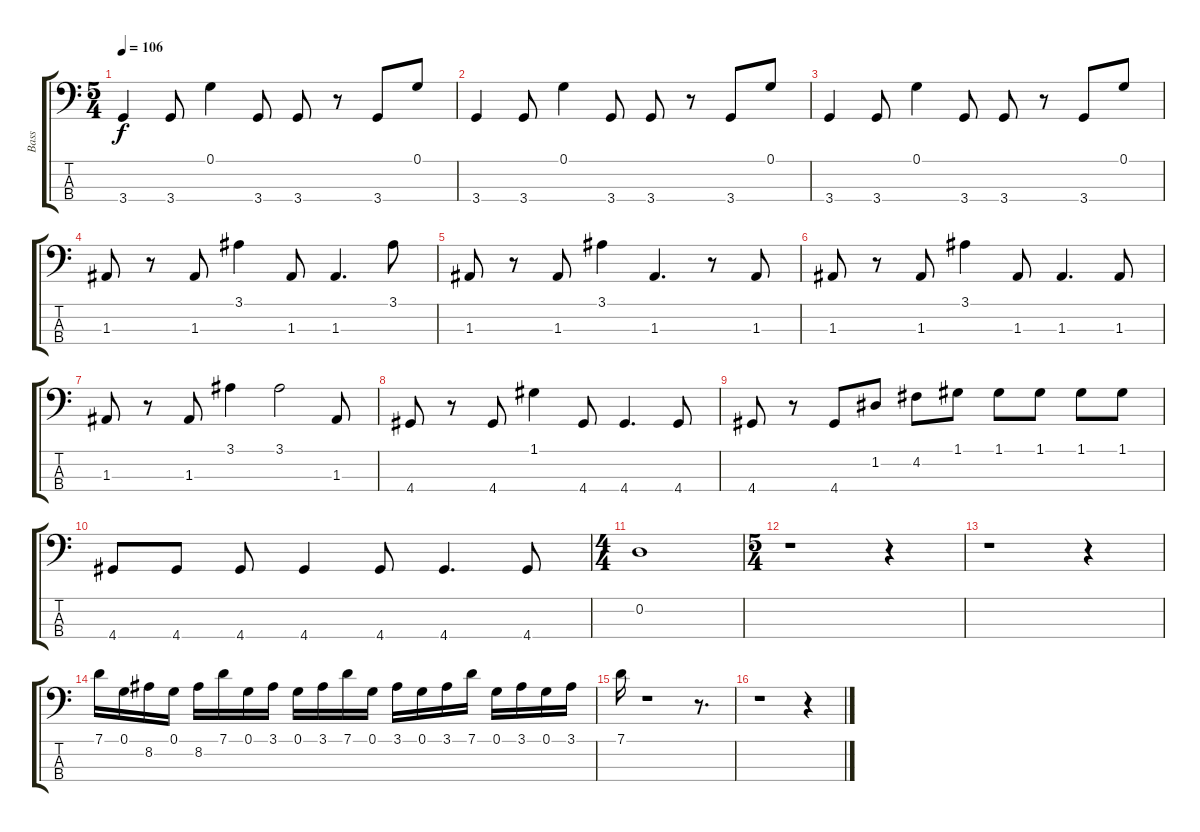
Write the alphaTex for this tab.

\track ("Bass" "Bass") {instrument slapbass2}
\staff {score tabs}
\tuning (G2 D2 A1 E1) {hide}
\ts (5 4)
\tempo 106
\clef f4
\ks c
3.4.4{dy f} 3.4.8 0.1.4 3.4.8 3.4.8 r.8 3.4.8 0.1.8 |
3.4.4 3.4.8 0.1.4 3.4.8 3.4.8 r.8 3.4.8 0.1.8 |
3.4.4 3.4.8 0.1.4 3.4.8 3.4.8 r.8 3.4.8 0.1.8 |
1.3.8 r.8 1.3.8 3.1.4 1.3.8 1.3.4{d} 3.1.8 |
1.3.8 r.8 1.3.8 3.1.4 1.3.4{d} r.8 1.3.8 |
1.3.8 r.8 1.3.8 3.1.4 1.3.8 1.3.4{d} 1.3.8 |
1.3.8 r.8 1.3.8 3.1.4 3.1.2 1.3.8 |
4.4.8 r.8 4.4.8 1.1.4 4.4.8 4.4.4{d} 4.4.8 |
4.4.8 r.8 4.4.8 1.2.8 4.2.8 1.1.8 1.1.8 1.1.8 1.1.8 1.1.8 |
4.4.8 4.4.8 4.4.8 4.4.4 4.4.8 4.4.4{d} 4.4.8 |
\ts (4 4)
0.2.1{volume 15} |
\ts (5 4)
r.1 r.4 |
r.1 r.4 |
7.1.16{volume 12} 0.1.16 8.2.16 0.1.16 8.2.16 7.1.16 0.1.16 3.1.16 0.1.16 3.1.16 7.1.16 0.1.16 3.1.16 0.1.16 3.1.16 7.1.16 0.1.16 3.1.16 0.1.16 3.1.16 |
7.1.16 r.1 r.8{d} |
r.1 r.4
